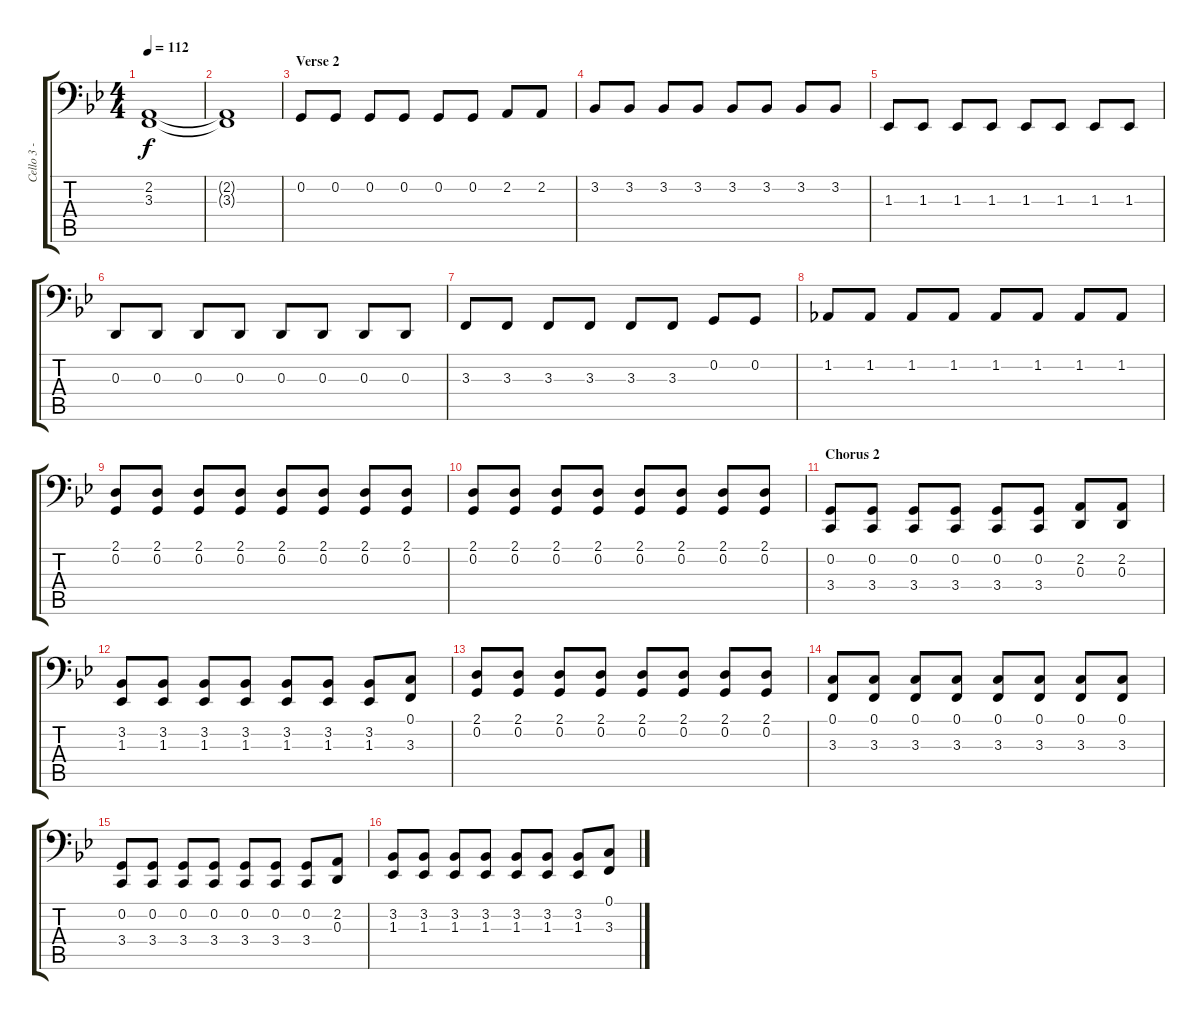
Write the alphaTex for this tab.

\track ("Cello 3 - Paavo" "Cello 3 - ") {instrument cello}
\staff {score tabs}
\tuning (C3 G2 D2 A1 E1 B0) {hide}
\ts (4 4)
\tempo 112
\clef f4
\ks bb
(2.2 3.3).1{dy f} |
(2.2{t} 3.3{t}).1 |
\section ("" "Verse 2")
0.2.8 0.2.8 0.2.8 0.2.8 0.2.8 0.2.8 2.2.8 2.2.8 |
3.2.8 3.2.8 3.2.8 3.2.8 3.2.8 3.2.8 3.2.8 3.2.8 |
1.3.8 1.3.8 1.3.8 1.3.8 1.3.8 1.3.8 1.3.8 1.3.8 |
0.3.8 0.3.8 0.3.8 0.3.8 0.3.8 0.3.8 0.3.8 0.3.8 |
3.3.8 3.3.8 3.3.8 3.3.8 3.3.8 3.3.8 0.2.8 0.2.8 |
1.2.8 1.2.8 1.2.8 1.2.8 1.2.8 1.2.8 1.2.8 1.2.8 |
(2.1 0.2).8 (2.1 0.2).8 (2.1 0.2).8 (2.1 0.2).8 (2.1 0.2).8 (2.1 0.2).8 (2.1 0.2).8 (2.1 0.2).8 |
(2.1 0.2).8 (2.1 0.2).8 (2.1 0.2).8 (2.1 0.2).8 (2.1 0.2).8 (2.1 0.2).8 (2.1 0.2).8 (2.1 0.2).8 |
\section ("" "Chorus 2")
(0.2 3.4).8 (0.2 3.4).8 (0.2 3.4).8 (0.2 3.4).8 (0.2 3.4).8 (0.2 3.4).8 (2.2 0.3).8 (2.2 0.3).8 |
(3.2 1.3).8 (3.2 1.3).8 (3.2 1.3).8 (3.2 1.3).8 (3.2 1.3).8 (3.2 1.3).8 (3.2 1.3).8 (0.1 3.3).8 |
(2.1 0.2).8 (2.1 0.2).8 (2.1 0.2).8 (2.1 0.2).8 (2.1 0.2).8 (2.1 0.2).8 (2.1 0.2).8 (2.1 0.2).8 |
(0.1 3.3).8 (0.1 3.3).8 (0.1 3.3).8 (0.1 3.3).8 (0.1 3.3).8 (0.1 3.3).8 (0.1 3.3).8 (0.1 3.3).8 |
(0.2 3.4).8 (0.2 3.4).8 (0.2 3.4).8 (0.2 3.4).8 (0.2 3.4).8 (0.2 3.4).8 (0.2 3.4).8 (2.2 0.3).8 |
(3.2 1.3).8 (3.2 1.3).8 (3.2 1.3).8 (3.2 1.3).8 (3.2 1.3).8 (3.2 1.3).8 (3.2 1.3).8 (0.1 3.3).8
